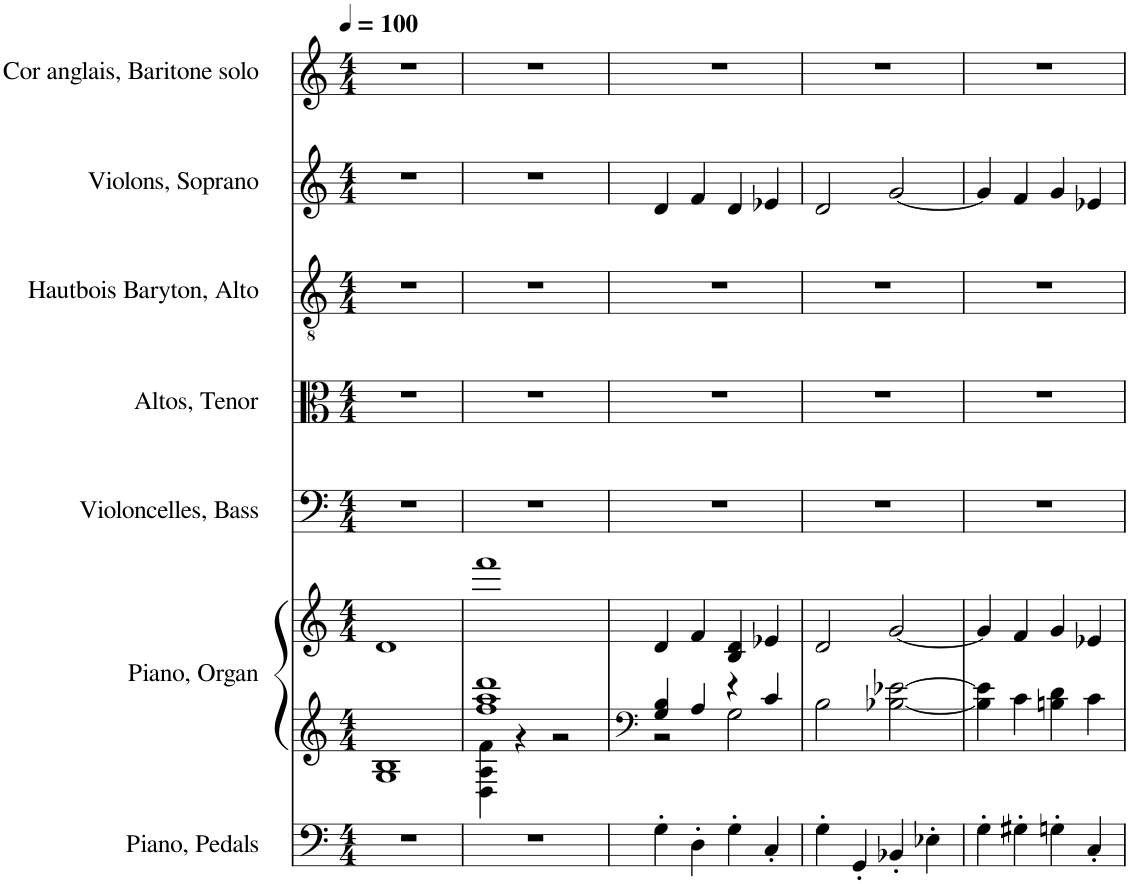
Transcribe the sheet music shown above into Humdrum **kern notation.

**kern	**kern	**kern	**kern	**kern	**kern	**kern	**kern
*part7	*part6	*part6	*part5	*part4	*part3	*part2	*part1
*staff8	*staff7	*staff6	*staff5	*staff4	*staff3	*staff2	*staff1
*I"Piano, Pedals	*I"Piano, Organ	*	*I"Violoncelles, Bass	*I"Altos, Tenor	*I"Hautbois Baryton, Alto	*I"Violons, Soprano	*I"Cor anglais, Baritone solo
*I'Pia.	*I'Pia.	*	*I'Vlcs	*I'Alt.	*I'Htbs. Bar.	*I'Vlns.	*I'C. A.
*clefF4	*clefG2	*clefG2	*clefF4	*clefC3	*clefGv2	*clefG2	*clefG2
*	*	*	*	*	*	*	*Trd4c7
*k[]	*k[]	*k[]	*k[]	*k[]	*k[]	*k[]	*k[]
*M4/4	*M4/4	*M4/4	*M4/4	*M4/4	*M4/4	*M4/4	*M4/4
*MM100	*MM100	*MM100	*MM100	*MM100	*MM100	*MM100	*MM100
=1	=1	=1	=1	=1	=1	=1	=1
1r	1G 1B	1d	1r	1r	1r	1r	1r
=2	=2	=2	=2	=2	=2	=2	=2
*	*^	*	*	*	*	*	*
1r	1ff 1aa 1ddd	4D\ 4A\ 4f\	1fff	1r	1r	1r	1r	1r
.	.	4r	.	.	.	.	.	.
.	.	2r	.	.	.	.	.	.
=3	=3	=3	=3	=3	=3	=3	=3	=3
*	*clefF4	*	*	*	*	*	*	*
4G'\	4G/ 4B/	2r	4d/	1r	1r	1r	4d/	1r
4D'\	4A/	.	4f/	.	.	.	4f/	.
4G'\	4r	2G\	4B/ 4d/	.	.	.	4d/	.
4C'/	4c/	.	4e-X/	.	.	.	4e-X/	.
*	*v	*v	*	*	*	*	*	*
=4	=4	=4	=4	=4	=4	=4	=4
4G'\	2B\	2d/	1r	1r	1r	2d/	1r
4GG'/	.	.	.	.	.	.	.
4BB-X'/	[2B-X\ [2e-X\	[2g/	.	.	.	[2g/	.
4E-X'\	.	.	.	.	.	.	.
=5	=5	=5	=5	=5	=5	=5	=5
4G'\	4B-\] 4e-\]	4g/]	1r	1r	1r	4g/]	1r
4G#X'\	4c\	4f/	.	.	.	4f/	.
4Gn'\	4Bn\ 4d\	4g/	.	.	.	4g/	.
4C'/	4c\	4e-X/	.	.	.	4e-X/	.
=	=	=	=	=	=	=	=
*-	*-	*-	*-	*-	*-	*-	*-
